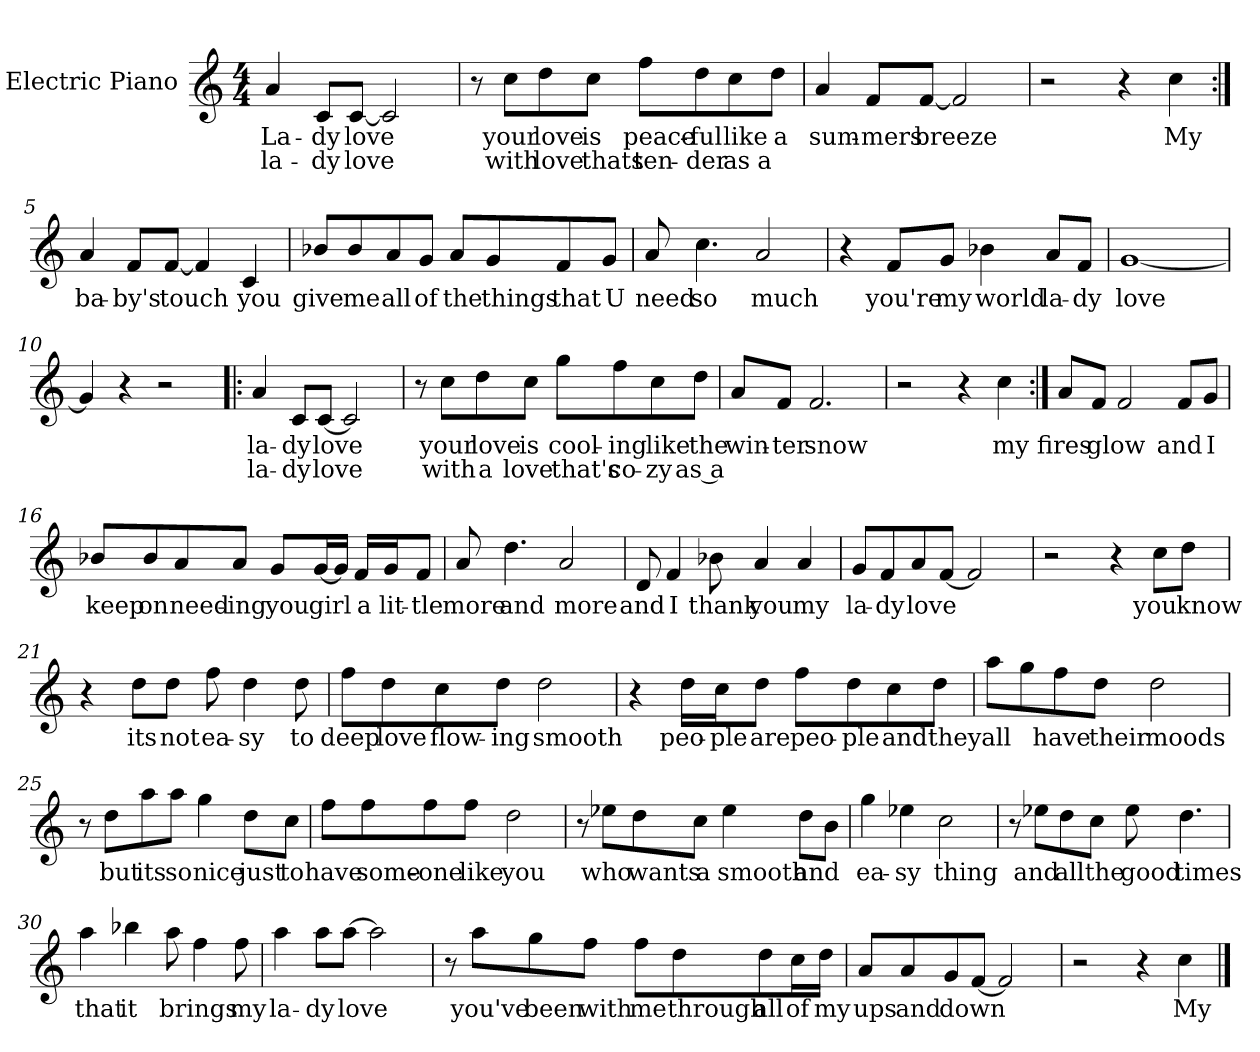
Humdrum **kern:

**kern	**text	**text
*part1	*part1	*part1
*staff1	*staff1	*staff1
*I"Electric Piano	*	*
*I'E.Pno	*	*
*clefG2	*	*
*k[]	*	*
*C:	*	*
*M4/4	*	*
=1	=1	=1
4a/	La-	la-
8c/L	-dy	-dy
[8c/J	love	love
2c/]	.	.
=2	=2	=2
8r	.	.
8cc\L	your	with
8dd\	love	love
8cc\J	is	thats
8ff\L	peace-	ten-
8dd\	-ful	-der
8cc\	like	as
8dd\J	a	a
=3	=3	=3
4a/	sum-	.
8f/L	-mers	.
[8f/J	breeze	.
2f/]	.	.
=4	=4	=4
2r	.	.
4r	.	.
4cc\	My	.
!!LO:LB:g=z
=5:|!	=5:|!	=5:|!
4a/	ba-	.
8f/L	by's	.
[8f/J	touch	.
4f/]	.	.
4c/	you	.
=6	=6	=6
8b-X/L	give	.
8b-/	me	.
8a/	all	.
8g/J	of	.
8a/L	the	.
8g/	things	.
8f/	that	.
8g/J	U	.
=7	=7	=7
8a/	need	.
4.cc\	so	.
2a/	much	.
=8	=8	=8
4r	.	.
8f/L	you're	.
8g/J	my	.
4b-X\	world	.
8a/L	la-	.
8f/J	dy	.
=9	=9	=9
[1g	love	.
=10	=10	=10
4g/]	.	.
4r	.	.
2r	.	.
!!LO:LB:g=z
=11!|:	=11!|:	=11!|:
4a/	la-	la-
8c/L	dy	-dy
[8c/J	love	love
2c/]	.	.
=12	=12	=12
8r	.	.
8cc\L	your	with
8dd\	love	a
8cc\J	is	love
8gg\L	cool-	-that's
8ff\	ing	-co-
8cc\	like	zy
8dd\J	the	as a
=13	=13	=13
8a/L	win-	.
8f/J	ter	.
2.f/	snow	.
=14	=14	=14
2r	.	.
4r	.	.
4cc\	my	.
!!LO:LB:g=z
=15:|!	=15:|!	=15:|!
8a/L	fires	.
8f/J	glow	.
2f/	.	.
8f/L	and	.
8g/J	I	.
=16	=16	=16
8b-X/L	keep	.
8b-/	on	.
8a/	need-	.
8a/J	-ing	.
8g/L	you	.
[16g/L	girl	.
16g/JJ]	.	.
16f/LL	a	.
16g/J	lit-	.
8f/J	-tle	.
=17	=17	=17
8a/	more	.
4.dd\	and	.
2a/	more	.
=18	=18	=18
8d/	and	.
4f/	I	.
8b-X\	thank	.
4a/	you	.
4a/	my	.
=19	=19	=19
8g/L	la-	.
8f/	-dy	.
8a/	love	.
[8f/J	.	.
2f/]	.	.
!!LO:LB:g=z
=20	=20	=20
2r	.	.
4r	.	.
8cc\L	you	.
8dd\J	know	.
=21	=21	=21
4r	.	.
8dd\L	its	.
8dd\J	not	.
8ff\	ea-	.
4dd\	-sy	.
8dd\	to	.
=22	=22	=22
8ff\L	deep	.
8dd\	love	.
8cc\	flow-	.
8dd\J	-ing	.
2dd\	smooth	.
=23	=23	=23
4r	.	.
16dd\LL	peo-	.
16cc\J	-ple	.
8dd\J	are	.
8ff\L	peo-	.
8dd\	-ple	.
8cc\	and	.
8dd\J	they	.
=24	=24	=24
8aa\L	all	.
8gg\	.	.
8ff\	have	.
8dd\J	their	.
2dd\	moods	.
!!LO:LB:g=z
=25	=25	=25
8r	.	.
8dd\L	but	.
8aa\	its	.
8aa\J	so	.
4gg\	nice	.
8dd\L	just	.
8cc\J	to	.
=26	=26	=26
8ff\L	have	.
8ff\	some-	.
8ff\	-one	.
8ff\J	like	.
2dd\	you	.
=27	=27	=27
8r	.	.
8ee-X\L	who	.
8dd\	wants	.
8cc\J	a	.
4ee-\	smooth	.
8dd\L	and	.
8b\J	.	.
=28	=28	=28
4gg\	ea-	.
4ee-X\	-sy	.
2cc\	thing	.
!!LO:LB:g=z
=29	=29	=29
8r	.	.
8ee-X\L	and	.
8dd\	all	.
8cc\J	the	.
8ee-\	good	.
4.dd\	times	.
=30	=30	=30
4aa\	that	.
4bb-X\	it	.
8aa\	brings	.
4ff\	.	.
8ff\	my	.
=31	=31	=31
4aa\	la-	.
8aa\L	-dy	.
[8aa\J	love	.
2aa\]	.	.
!!LO:LB:g=z
=32	=32	=32
8r	.	.
8aa\L	you've	.
8gg\	been	.
8ff\J	with	.
8ff\L	me	.
8dd\	through	.
8dd\	all	.
16cc\L	of	.
16dd\JJ	my	.
=33	=33	=33
8a/L	ups	.
8a/	and	.
8g/	down	.
[8f/J	.	.
2f/]	.	.
=34	=34	=34
2r	.	.
4r	.	.
4cc\	My	.
==	==	==
*-	*-	*-
